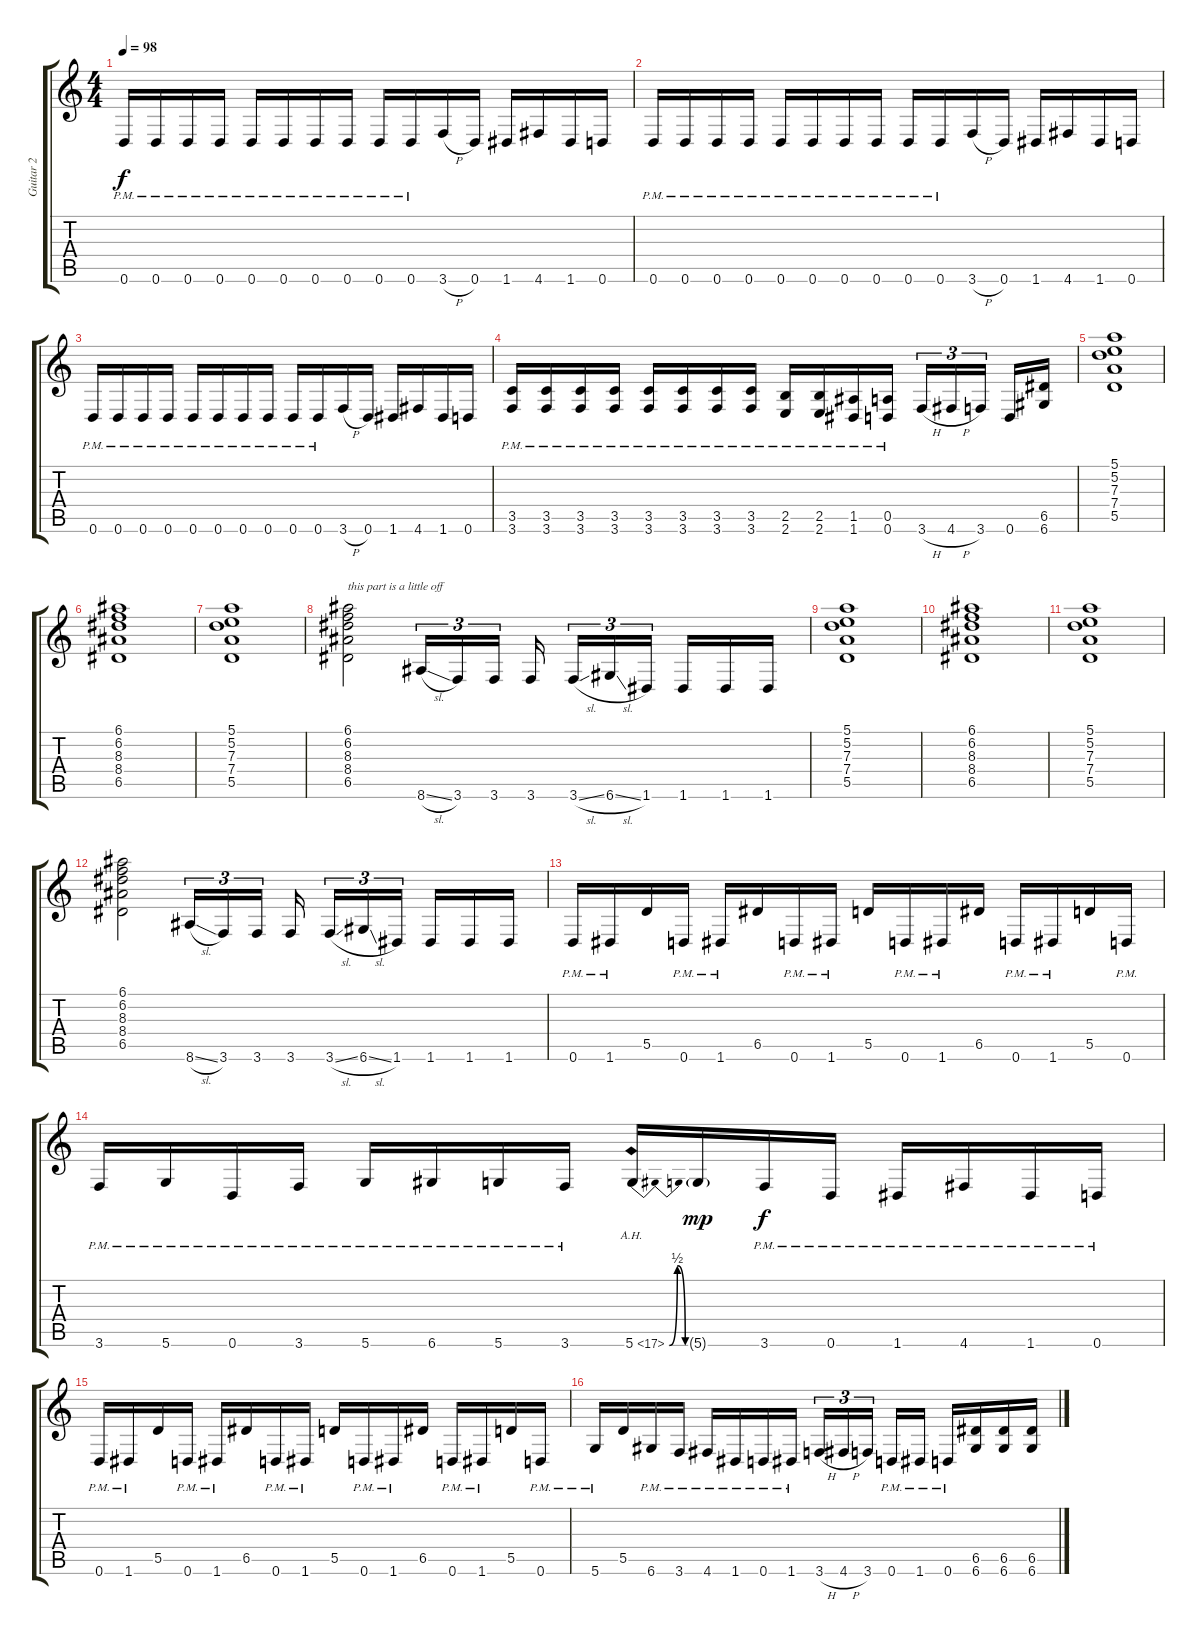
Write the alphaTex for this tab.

\track ("Guitar 2" "Guitar 2") {instrument distortionguitar}
\staff {score tabs}
\tuning (E4 B3 G3 D3 A2 D2) {hide}
\ts (4 4)
\tempo 98
\clef g2
\ks c
0.6{pm}.16{dy f} 0.6{pm}.16 0.6{pm}.16 0.6{pm}.16 0.6{pm}.16 0.6{pm}.16 0.6{pm}.16 0.6{pm}.16 0.6{pm}.16 0.6{pm}.16 3.6{h}.16 0.6.16 1.6.16 4.6.16 1.6.16 0.6.16 |
0.6{pm}.16 0.6{pm}.16 0.6{pm}.16 0.6{pm}.16 0.6{pm}.16 0.6{pm}.16 0.6{pm}.16 0.6{pm}.16 0.6{pm}.16 0.6{pm}.16 3.6{h}.16 0.6.16 1.6.16 4.6.16 1.6.16 0.6.16 |
0.6{pm}.16 0.6{pm}.16 0.6{pm}.16 0.6{pm}.16 0.6{pm}.16 0.6{pm}.16 0.6{pm}.16 0.6{pm}.16 0.6{pm}.16 0.6{pm}.16 3.6{h}.16 0.6.16 1.6.16 4.6.16 1.6.16 0.6.16 |
(3.5{pm} 3.6{pm}).16 (3.5{pm} 3.6{pm}).16 (3.5{pm} 3.6{pm}).16 (3.5{pm} 3.6{pm}).16 (3.5{pm} 3.6{pm}).16 (3.5{pm} 3.6{pm}).16 (3.5{pm} 3.6{pm}).16 (3.5{pm} 3.6{pm}).16 (2.5{pm} 2.6{pm}).16 (2.5{pm} 2.6{pm}).16 (1.5{pm} 1.6{pm}).16 (0.5{pm} 0.6{pm}).16 3.6{h}.16{tu (3 2)} 4.6{h}.16{tu (3 2)} 3.6.16{tu (3 2) beam splitsecondary} 0.6.16 (6.5 6.6).16 |
(5.1 5.2 7.3 7.4 5.5).1 |
(6.1 6.2 8.3 8.4 6.5).1 |
(5.1 5.2 7.3 7.4 5.5).1 |
(6.1 6.2 8.3 8.4 6.5).2{txt "this part is a little off"} 8.6{sl}.16{tu (3 2)} 3.6.16{tu (3 2)} 3.6.16{tu (3 2) beam splitsecondary} 3.6.16{beam splitsecondary} 3.6{sl}.16{tu (3 2)} 6.6{sl}.16{tu (3 2)} 1.6.16{tu (3 2) beam splitsecondary} 1.6.16 1.6.16 1.6.16 |
(5.1 5.2 7.3 7.4 5.5).1 |
(6.1 6.2 8.3 8.4 6.5).1 |
(5.1 5.2 7.3 7.4 5.5).1 |
(6.1 6.2 8.3 8.4 6.5).2 8.6{sl}.16{tu (3 2)} 3.6.16{tu (3 2)} 3.6.16{tu (3 2) beam splitsecondary} 3.6.16{beam splitsecondary} 3.6{sl}.16{tu (3 2)} 6.6{sl}.16{tu (3 2)} 1.6.16{tu (3 2) beam splitsecondary} 1.6.16 1.6.16 1.6.16 |
0.6{pm}.16 1.6{pm}.16 5.5.16 0.6{pm}.16 1.6{pm}.16 6.5.16 0.6{pm}.16 1.6{pm}.16 5.5.16 0.6{pm}.16 1.6{pm}.16 6.5.16 0.6{pm}.16 1.6{pm}.16 5.5.16 0.6{pm}.16 |
3.6{pm}.16 5.6{pm}.16 0.6{pm}.16 3.6{pm}.16 5.6{pm}.16 6.6{pm}.16 5.6{pm}.16 3.6{pm}.16 5.6{be (bendrelease 0 0 15 2 15 2 60 0) ah 12}.16 5.6{g}.16{dy mp} 3.6{pm}.16{dy f} 0.6{pm}.16 1.6{pm}.16 4.6{pm}.16 1.6{pm}.16 0.6{pm}.16 |
0.6{pm}.16 1.6{pm}.16 5.5.16 0.6{pm}.16 1.6{pm}.16 6.5.16 0.6{pm}.16 1.6{pm}.16 5.5.16 0.6{pm}.16 1.6{pm}.16 6.5.16 0.6{pm}.16 1.6{pm}.16 5.5.16 0.6{pm}.16 |
5.6{pm}.16 5.5.16 6.6{pm}.16 3.6{pm}.16 4.6{pm}.16 1.6{pm}.16 0.6{pm}.16 1.6{pm}.16 3.6{h}.16{tu (3 2)} 4.6{h}.16{tu (3 2)} 3.6.16{tu (3 2) beam splitsecondary} 0.6{pm}.16 1.6{pm}.16 0.6{pm}.16 (6.5 6.6).16 (6.5 6.6).16 (6.5 6.6).16
